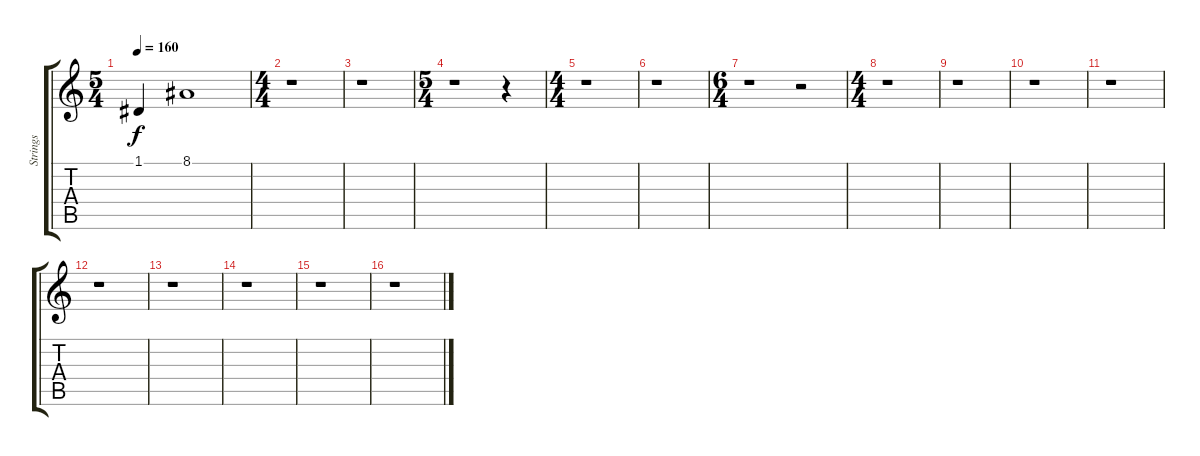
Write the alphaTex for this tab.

\track ("Strings" "Strings") {instrument stringensemble1}
\staff {score tabs}
\tuning (D4 A3 F3 C3 G2 D2) {hide}
\ts (5 4)
\tempo 160
\clef g2
\ks c
1.1{t}.4{dy f} 8.1.1 |
\ts (4 4)
r.1 |
r.1 |
\ts (5 4)
r.1 r.4 |
\ts (4 4)
r.1 |
r.1 |
\ts (6 4)
r.1 r.2 |
\ts (4 4)
r.1 |
r.1 |
r.1 |
r.1 |
r.1 |
r.1 |
r.1 |
r.1 |
r.1
